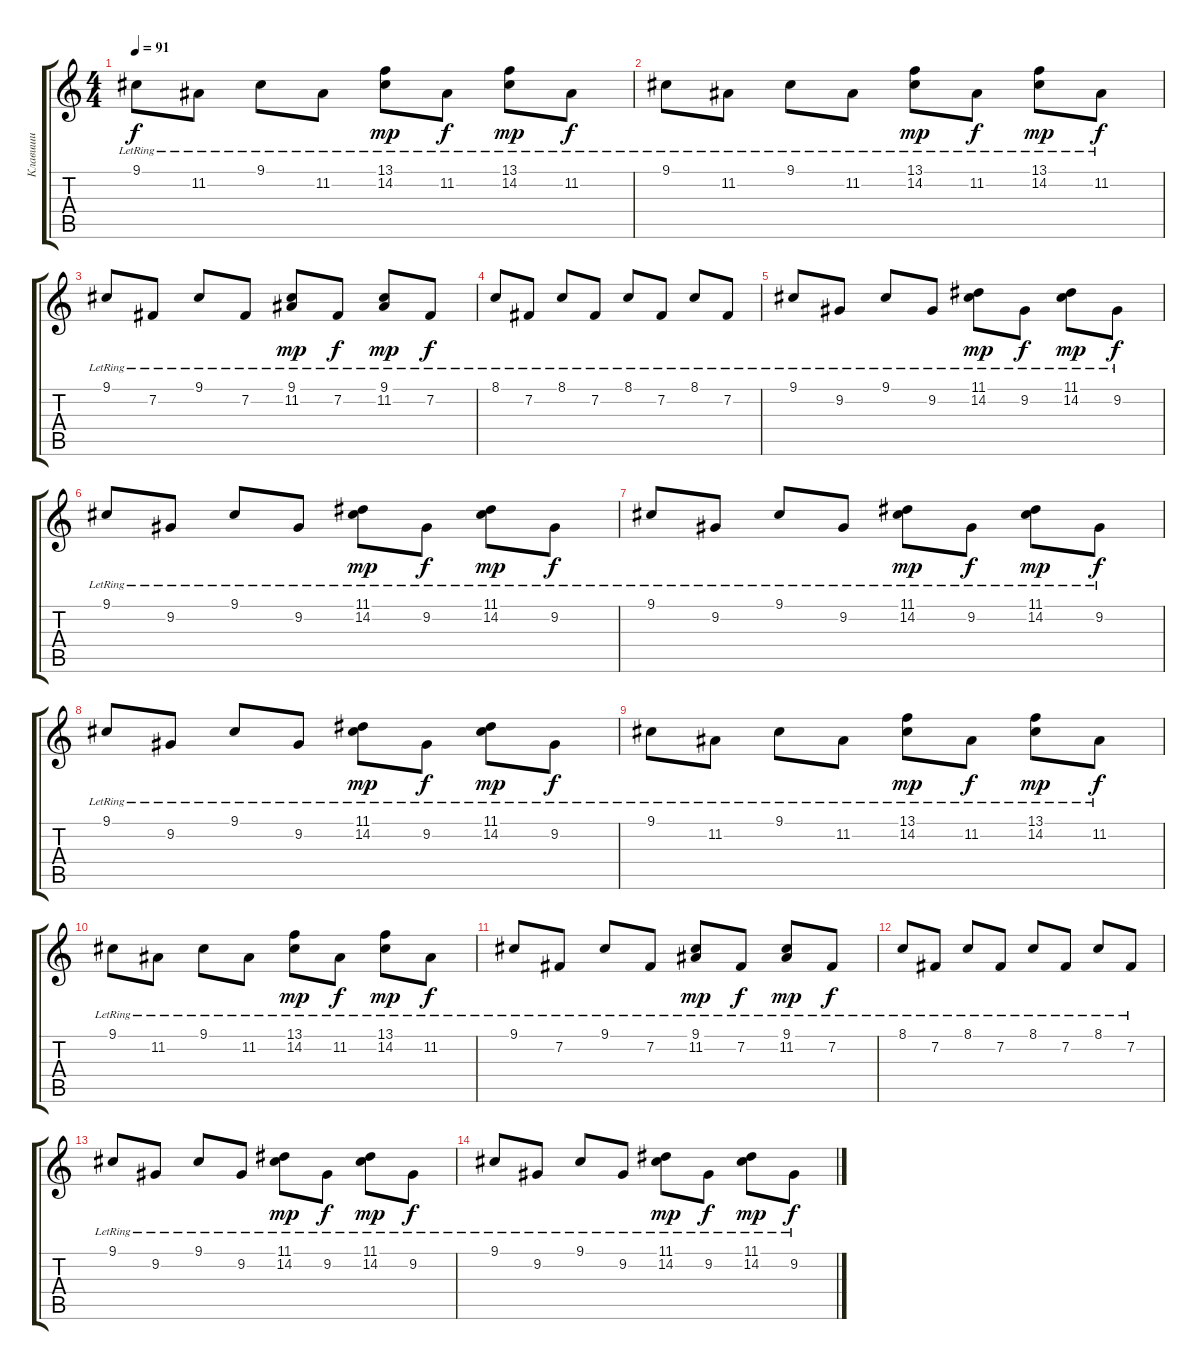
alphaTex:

\track ("Клавиши" "Клавиши") {instrument acousticgrandpiano}
\staff {score tabs}
\tuning (E4 B3 G3 D3 A2 E2) {hide}
\ts (4 4)
\tempo 91
\clef g2
\ks c
9.1{lr}.8{dy f} 11.2{lr}.8 9.1{lr}.8 11.2{lr}.8 (13.1{lr} 14.2{lr}).8{dy mp} 11.2{lr}.8{dy f} (13.1{lr} 14.2{lr}).8{dy mp} 11.2{lr}.8{dy f} |
9.1{lr}.8 11.2{lr}.8 9.1{lr}.8 11.2{lr}.8 (13.1{lr} 14.2{lr}).8{dy mp} 11.2{lr}.8{dy f} (13.1{lr} 14.2{lr}).8{dy mp} 11.2{lr}.8{dy f} |
9.1{lr}.8 7.2{lr}.8 9.1{lr}.8 7.2{lr}.8 (9.1{lr} 11.2{lr}).8{dy mp} 7.2{lr}.8{dy f} (9.1{lr} 11.2{lr}).8{dy mp} 7.2{lr}.8{dy f} |
8.1{lr}.8 7.2{lr}.8 8.1{lr}.8 7.2{lr}.8 8.1{lr}.8 7.2{lr}.8 8.1{lr}.8 7.2{lr}.8 |
9.1{lr}.8 9.2{lr}.8 9.1{lr}.8 9.2{lr}.8 (11.1{lr} 14.2{lr}).8{dy mp} 9.2{lr}.8{dy f} (11.1{lr} 14.2{lr}).8{dy mp} 9.2{lr}.8{dy f} |
9.1{lr}.8 9.2{lr}.8 9.1{lr}.8 9.2{lr}.8 (11.1{lr} 14.2{lr}).8{dy mp} 9.2{lr}.8{dy f} (11.1{lr} 14.2{lr}).8{dy mp} 9.2{lr}.8{dy f} |
9.1{lr}.8 9.2{lr}.8 9.1{lr}.8 9.2{lr}.8 (11.1{lr} 14.2{lr}).8{dy mp} 9.2{lr}.8{dy f} (11.1{lr} 14.2{lr}).8{dy mp} 9.2{lr}.8{dy f} |
9.1{lr}.8 9.2{lr}.8 9.1{lr}.8 9.2{lr}.8 (11.1{lr} 14.2{lr}).8{dy mp} 9.2{lr}.8{dy f} (11.1{lr} 14.2{lr}).8{dy mp} 9.2{lr}.8{dy f} |
9.1{lr}.8 11.2{lr}.8 9.1{lr}.8 11.2{lr}.8 (13.1{lr} 14.2{lr}).8{dy mp} 11.2{lr}.8{dy f} (13.1{lr} 14.2{lr}).8{dy mp} 11.2{lr}.8{dy f} |
9.1{lr}.8 11.2{lr}.8 9.1{lr}.8 11.2{lr}.8 (13.1{lr} 14.2{lr}).8{dy mp} 11.2{lr}.8{dy f} (13.1{lr} 14.2{lr}).8{dy mp} 11.2{lr}.8{dy f} |
9.1{lr}.8 7.2{lr}.8 9.1{lr}.8 7.2{lr}.8 (9.1{lr} 11.2{lr}).8{dy mp} 7.2{lr}.8{dy f} (9.1{lr} 11.2{lr}).8{dy mp} 7.2{lr}.8{dy f} |
8.1{lr}.8 7.2{lr}.8 8.1{lr}.8 7.2{lr}.8 8.1{lr}.8 7.2{lr}.8 8.1{lr}.8 7.2{lr}.8 |
9.1{lr}.8 9.2{lr}.8 9.1{lr}.8 9.2{lr}.8 (11.1{lr} 14.2{lr}).8{dy mp} 9.2{lr}.8{dy f} (11.1{lr} 14.2{lr}).8{dy mp} 9.2{lr}.8{dy f} |
9.1{lr}.8 9.2{lr}.8 9.1{lr}.8 9.2{lr}.8 (11.1{lr} 14.2{lr}).8{dy mp} 9.2{lr}.8{dy f} (11.1{lr} 14.2{lr}).8{dy mp} 9.2{lr}.8{dy f}
